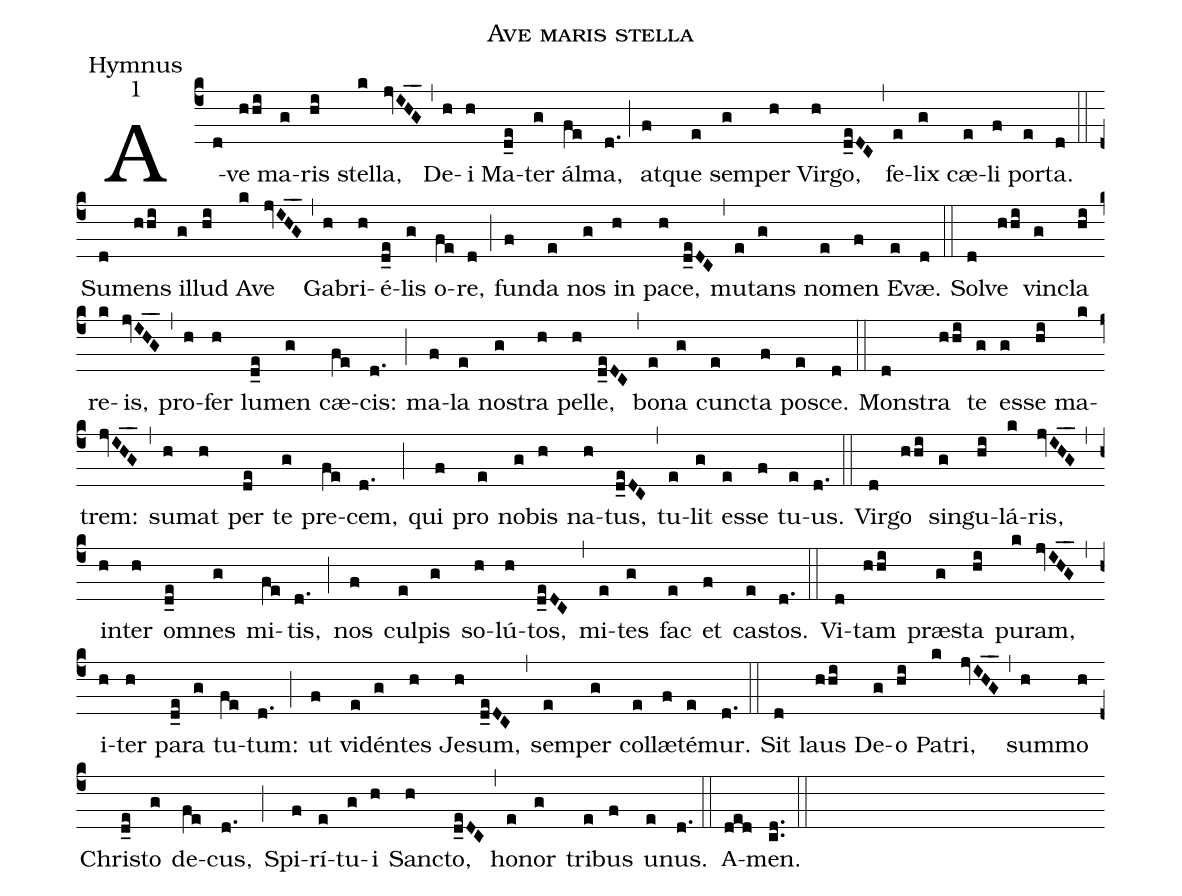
name: Ave maris stella;
office-part: Hymnus;
mode: 1;
%%
(c4)
A(d)ve(hhi) ma(g)ris(hi) stel(k)la,(jvIHG__) (,)
De(h)i(h) Ma(d_e)ter(g) ál(fe)ma,(d.) (;)
at(f)que(e) sem(g)per(h) Vir(h)go,(d_eDC) (,)
fe(e)lix(g) cæ(e)li(f) por(e)ta.(d) (::)

Su(d)mens(hhi) il(g)lud(hi) A(k)ve(jvIHG__) (,)
Ga(h)bri(h)é(d_e)lis(g) o(fe)re,(d) (;)
fun(f)da(e) nos(g) in(h) pa(h)ce,(d_eDC) (,)
mu(e)tans(g) no(e)men(f) E(e)væ.(d) (::)

Sol(d)ve(hhi) vin(g)cla(hi) re(k)is,(jvIHG__) (,)
pro(h)fer(h) lu(d_e)men(g) cæ(fe)cis:(d.) (;)
ma(f)la(e) no(g)stra(h) pel(h)le,(d_eDC) (,)
bo(e)na(g) cun(e)cta(f) po(e)sce.(d) (::)

Mon(d)stra(hhi) te(g) es(g)se(hi) ma(k)trem:(jvIHG__) (,)
su(h)mat(h) per(de) te(g) pre(fe)cem,(d.) (;)
qui(f) pro(e) no(g)bis(h) na(h)tus,(d_eDC) (,)
tu(e)lit(g) es(e)se(f) tu(e)us.(d.) (::)

Vir(d)go(hhi) sin(g)gu(hi)lá(k)ris,(jvIHG__) (,)
in(h)ter(h) om(d_e)nes(g) mi(fe)tis,(d.) (;)
nos(f) cul(e)pis(g) so(h)lú(h)tos,(d_eDC) (,)
mi(e)tes(g) fac(e) et(f) ca(e)stos.(d.) (::)

Vi(d)tam(hhi) præ(g)sta(hi) pu(k)ram,(jvIHG__) (,)
i(h)ter(h) pa(d_e)ra(g) tu(fe)tum:(d.) (;)
ut(f) vi(e)dén(g)tes(h) Je(h)sum,(d_eDC) (,)
sem(e)per(g) col(e)læ(f)té(e)mur.(d.) (::)

Sit(d) laus(hhi) De(g)o(hi) Pa(k)tri,(jvIHG__) (,)
sum(h)mo(h) Chri(d_e)sto(g) de(fe)cus,(d.) (;)
Spi(f)rí(e)tu(g)i(h) San(h)cto,(d_eDC) (,)
ho(e)nor(g) tri(e)bus(f) u(e)nus.(d.) (::)

A(ded)men.(cd..) (::)
